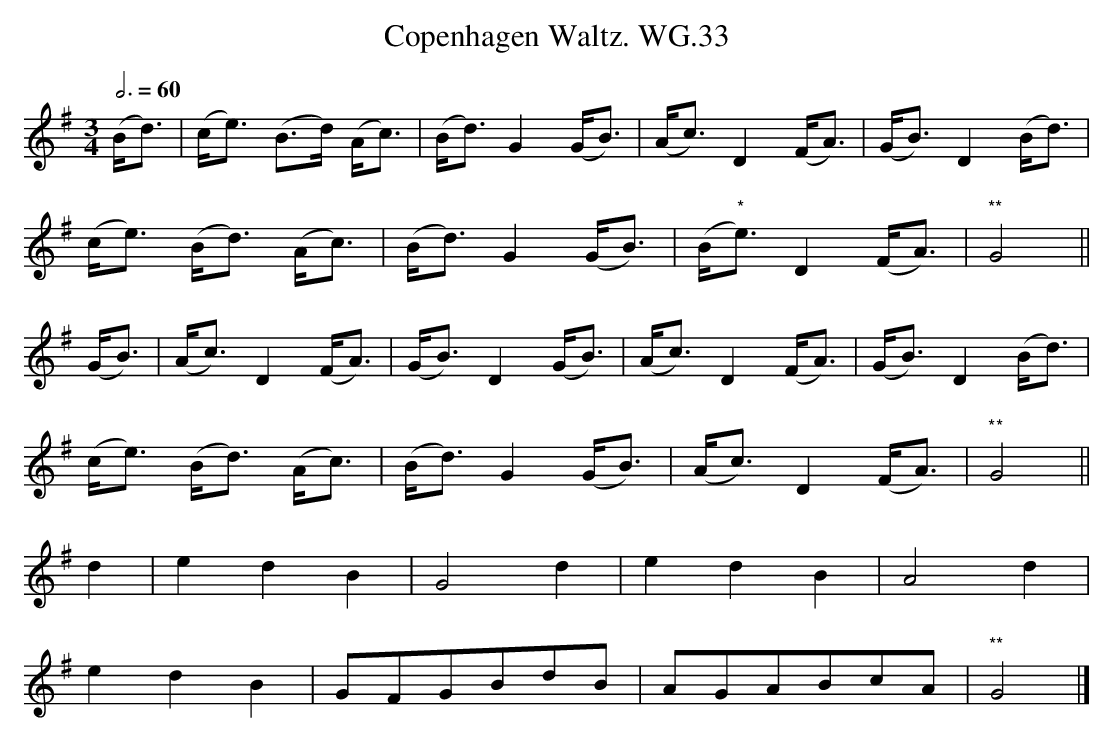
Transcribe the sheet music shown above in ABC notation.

X:1
T:Copenhagen Waltz. WG.33
M:3/4
L:1/8
Q:3/4=60
K:G
(B<d)|(c<e) (B>d) (A<c)|(B<d)G2 (G<B)|(A<c)D2 (F<A)|(G<B)D2 (B<d)|
(c<e) (B<d) (A<c)|(B<d)G2 (G<B)|(B<"*"e)D2 (F<A)|"**"G4||
(G<B)|(A<c)D2 (F<A)|(G<B)D2 (G<B)|(A<c)D2 (F<A)|(G<B) D2 (B<d)|
(c<e) (B<d) (A<c)|(B<d) G2 (G<B)|(A<c) D2 (F<A)|"**"G4||
d2|e2d2B2|G4 d2|e2d2B2|A4 d2|
e2d2B2|GFGBdB|AGABcA|"**"G4|]
